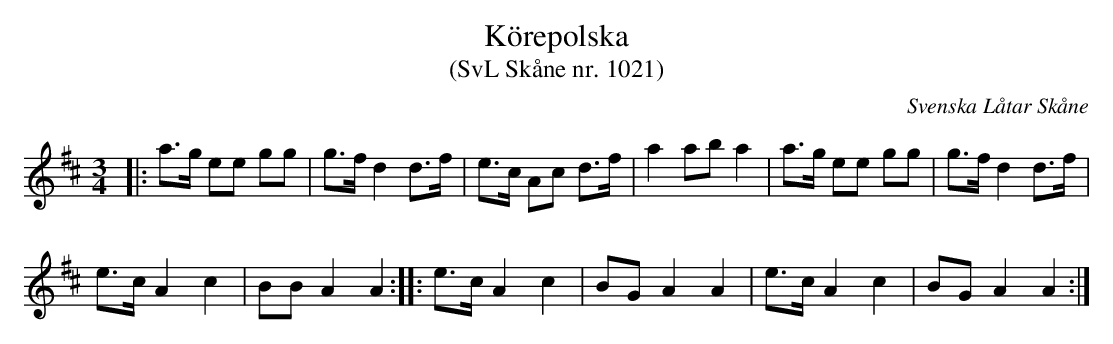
X:1
T:Körepolska
T:(SvL Skåne nr. 1021)
O:Svenska Låtar Skåne
M:3/4
L:1/8
K:D
|: a>g ee gg | g>f d2 d>f | e>c Ac d>f | a2 ab a2 | a>g ee gg | g>f d2 d>f |
e>c A2 c2 | BB A2 A2 :: e>c A2 c2 | BG A2 A2 | e>c A2 c2 | BG A2 A2 :|
